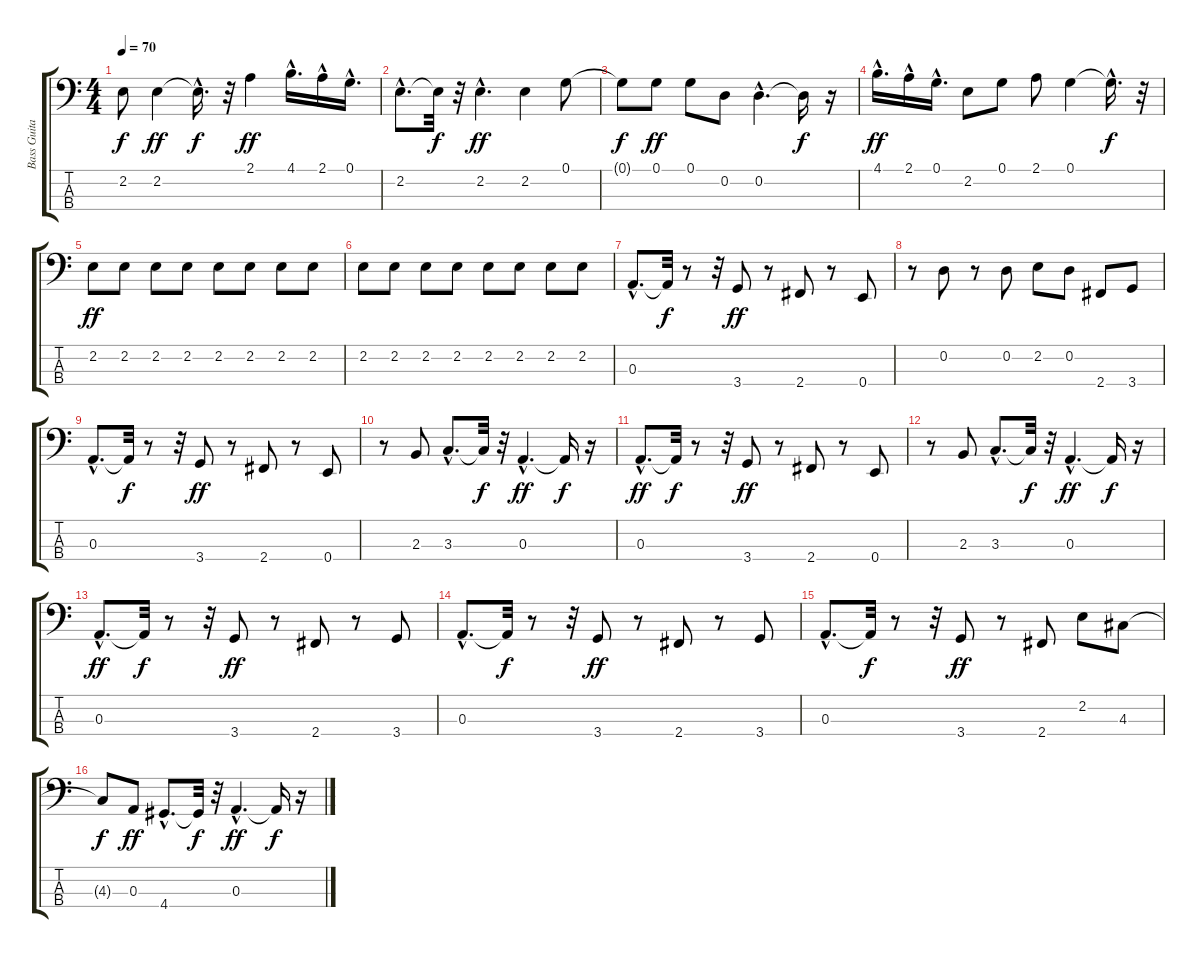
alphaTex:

\track ("Bass Guitar" "Bass Guita") {instrument electricbassfinger}
\staff {score tabs}
\tuning (G2 D2 A1 E1) {hide}
\ts (4 4)
\tempo 70
\clef f4
\ks c
2.2{t}.8{dy f} 2.2.4{dy ff} 2.2{hac t}.16{d dy f} r.32 2.1.4{dy ff} 4.1{hac}.16{d} 2.1{hac}.16 0.1{hac}.16{d} |
2.2{hac}.8{d} 2.2{t}.32{dy f} r.32 2.2{hac}.4{d dy ff} 2.2.4 0.1.8 |
0.1{t}.8{dy f} 0.1.8{dy ff} 0.1.8 0.2.8 0.2{hac}.4{d} 0.2{t}.16{dy f} r.16 |
4.1{hac}.16{d dy ff} 2.1{hac}.16 0.1{hac}.16{d} 2.2.8 0.1.8 2.1.8 0.1.4 0.1{hac t}.16{d dy f} r.32 |
2.2.8{dy ff} 2.2.8 2.2.8 2.2.8 2.2.8 2.2.8 2.2.8 2.2.8 |
2.2.8 2.2.8 2.2.8 2.2.8 2.2.8 2.2.8 2.2.8 2.2.8 |
0.3{hac}.8{d} 0.3{t}.32{dy f} r.8 r.32 3.4.8{dy ff} r.8 2.4.8 r.8 0.4.8 |
r.8 0.2.8 r.8 0.2.8 2.2.8 0.2.8 2.4.8 3.4.8 |
0.3{hac}.8{d} 0.3{t}.32{dy f} r.8 r.32 3.4.8{dy ff} r.8 2.4.8 r.8 0.4.8 |
r.8 2.3.8 3.3{hac}.8{d} 3.3{t}.32{dy f} r.32 0.3{hac}.4{d dy ff} 0.3{t}.16{dy f} r.16 |
0.3{hac}.8{d dy ff} 0.3{t}.32{dy f} r.8 r.32 3.4.8{dy ff} r.8 2.4.8 r.8 0.4.8 |
r.8 2.3.8 3.3{hac}.8{d} 3.3{t}.32{dy f} r.32 0.3{hac}.4{d dy ff} 0.3{t}.16{dy f} r.16 |
0.3{hac}.8{d dy ff} 0.3{t}.32{dy f} r.8 r.32 3.4.8{dy ff} r.8 2.4.8 r.8 3.4.8 |
0.3{hac}.8{d} 0.3{t}.32{dy f} r.8 r.32 3.4.8{dy ff} r.8 2.4.8 r.8 3.4.8 |
0.3{hac}.8{d} 0.3{t}.32{dy f} r.8 r.32 3.4.8{dy ff} r.8 2.4.8 2.2.8 4.3.8 |
4.3{t}.8{dy f} 0.3.8{dy ff} 4.4{hac}.8{d} 4.4{t}.32{dy f} r.32 0.3{hac}.4{d dy ff} 0.3{t}.16{dy f} r.16
